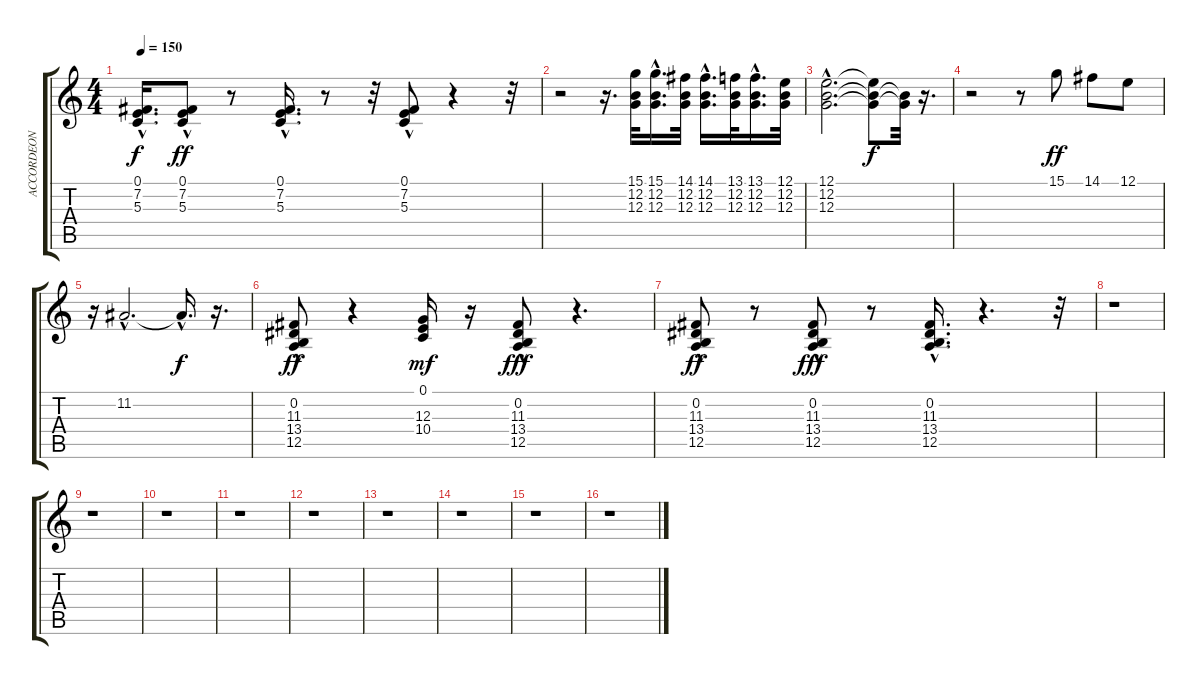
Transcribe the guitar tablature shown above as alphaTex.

\track ("ACCORDEON" "ACCORDEON") {instrument tangoaccordion}
\staff {score tabs}
\tuning (E4 B3 G3 D3 A2 E2) {hide}
\ts (4 4)
\tempo 150
\clef g2
\ks c
(0.1{hac t} 7.2{hac t} 5.3{hac t}).16{d dy f} (0.1{hac} 7.2 5.3{hac}).8{dy ff} r.8 (0.1{hac} 7.2{hac} 5.3{hac}).16{d} r.8 r.32 (0.1{hac} 7.2 5.3).8 r.4 r.32 |
r.2 r.16{d} (15.1 12.2 12.3).32 (15.1{hac} 12.2{hac} 12.3{hac}).16{d} (14.1 12.2 12.3).32 (14.1{hac} 12.2 12.3).16{d} (13.1 12.2 12.3).32 (13.1{hac} 12.2 12.3).16{d} (12.1 12.2 12.3).32 |
(12.1{hac} 12.2{hac} 12.3{hac}).2{d} (12.1{t} 12.2{t} 12.3{t}).8{dy f} (12.2{t} 12.3{t}).32 r.16{d} |
r.2 r.8 15.1.8{dy ff} 14.1.8 12.1.8 |
r.16 11.2{hac}.2{d} 11.2{hac t}.16{d dy f} r.16{d} |
(0.2{hac} 11.3 13.4 12.5{hac}).8{dy ff} r.4 (0.1 12.3 10.4).16{dy mf} r.16 (0.2{hac} 11.3 13.4{hac} 12.5{hac}).8{dy fff} r.4{d} |
(0.2{hac} 11.3 13.4{hac} 12.5{hac}).8{dy ff} r.8 (0.2{hac} 11.3 13.4{hac} 12.5{hac}).8{dy fff} r.8 (0.2{hac} 11.3{hac} 13.4{hac} 12.5{hac}).16{d} r.4{d} r.32 |
r.1 |
r.1 |
r.1 |
r.1 |
r.1 |
r.1 |
r.1 |
r.1 |
r.1
